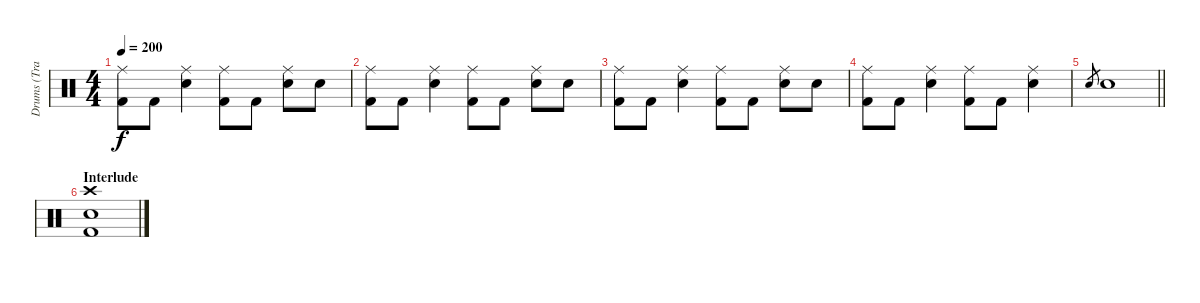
\track ("Drums (Travis)" "Drums (Tra") {instrument percussion}
\staff {score}
\articulation defaults
\ts (4 4)
\tempo 200
\clef neutral
\ks c
("Ride (middle)" "Kick (hit) 2").8{dy f} "Kick (hit) 2".8 ("Ride (middle)" "Electric Snare (hit)").4 ("Ride (middle)" "Kick (hit) 2").8 "Kick (hit) 2".8 ("Ride (middle)" "Electric Snare (hit)").8 "Electric Snare (hit)".8 |
("Ride (middle)" "Kick (hit) 2").8 "Kick (hit) 2".8 ("Ride (middle)" "Electric Snare (hit)").4 ("Ride (middle)" "Kick (hit) 2").8 "Kick (hit) 2".8 ("Ride (middle)" "Electric Snare (hit)").8 "Electric Snare (hit)".8 |
("Ride (middle)" "Kick (hit) 2").8 "Kick (hit) 2".8 ("Ride (middle)" "Electric Snare (hit)").4 ("Ride (middle)" "Kick (hit) 2").8 "Kick (hit) 2".8 ("Ride (middle)" "Electric Snare (hit)").8 "Electric Snare (hit)".8 |
("Ride (middle)" "Kick (hit) 2").8 "Kick (hit) 2".8 ("Ride (middle)" "Electric Snare (hit)").4 ("Ride (middle)" "Kick (hit) 2").8 "Kick (hit) 2".8 ("Ride (middle)" "Electric Snare (hit)").4 |
\barLineRight lightlight "Electric Snare (hit)".8{gr} "Electric Snare (hit)".1
|
\section ("" "Interlude")
("Kick (hit) 2" "Electric Snare (hit)" "Crash high (hit)").1
